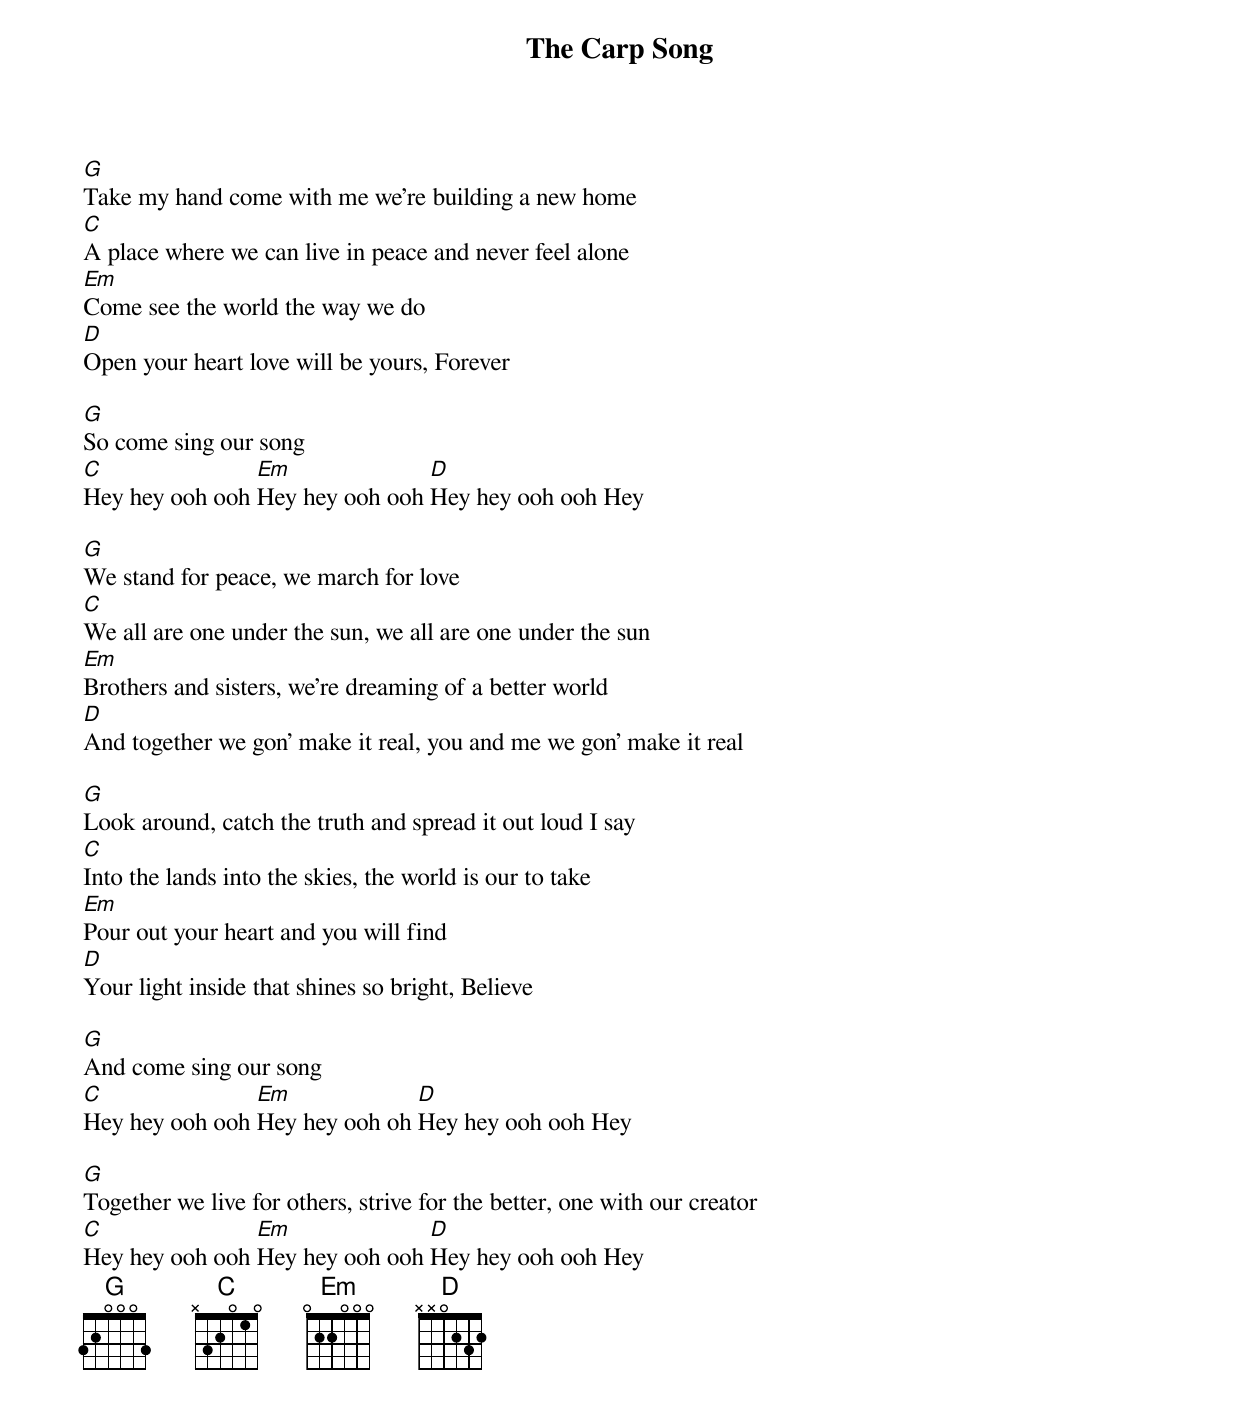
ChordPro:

{title: The Carp Song}
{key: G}

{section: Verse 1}
[G]Take my hand come with me we're building a new home
[C]A place where we can live in peace and never feel alone
[Em]Come see the world the way we do
[D]Open your heart love will be yours, Forever

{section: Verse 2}
[G]So come sing our song
[C]Hey hey ooh ooh [Em]Hey hey ooh ooh [D]Hey hey ooh ooh Hey

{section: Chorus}
[G]We stand for peace, we march for love
[C]We all are one under the sun, we all are one under the sun
[Em]Brothers and sisters, we're dreaming of a better world
[D]And together we gon' make it real, you and me we gon' make it real

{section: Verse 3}
[G]Look around, catch the truth and spread it out loud I say
[C]Into the lands into the skies, the world is our to take
[Em]Pour out your heart and you will find
[D]Your light inside that shines so bright, Believe

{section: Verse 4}
[G]And come sing our song
[C]Hey hey ooh ooh [Em]Hey hey ooh oh [D]Hey hey ooh ooh Hey

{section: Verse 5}
[G]Together we live for others, strive for the better, one with our creator
[C]Hey hey ooh ooh [Em]Hey hey ooh ooh [D]Hey hey ooh ooh Hey
